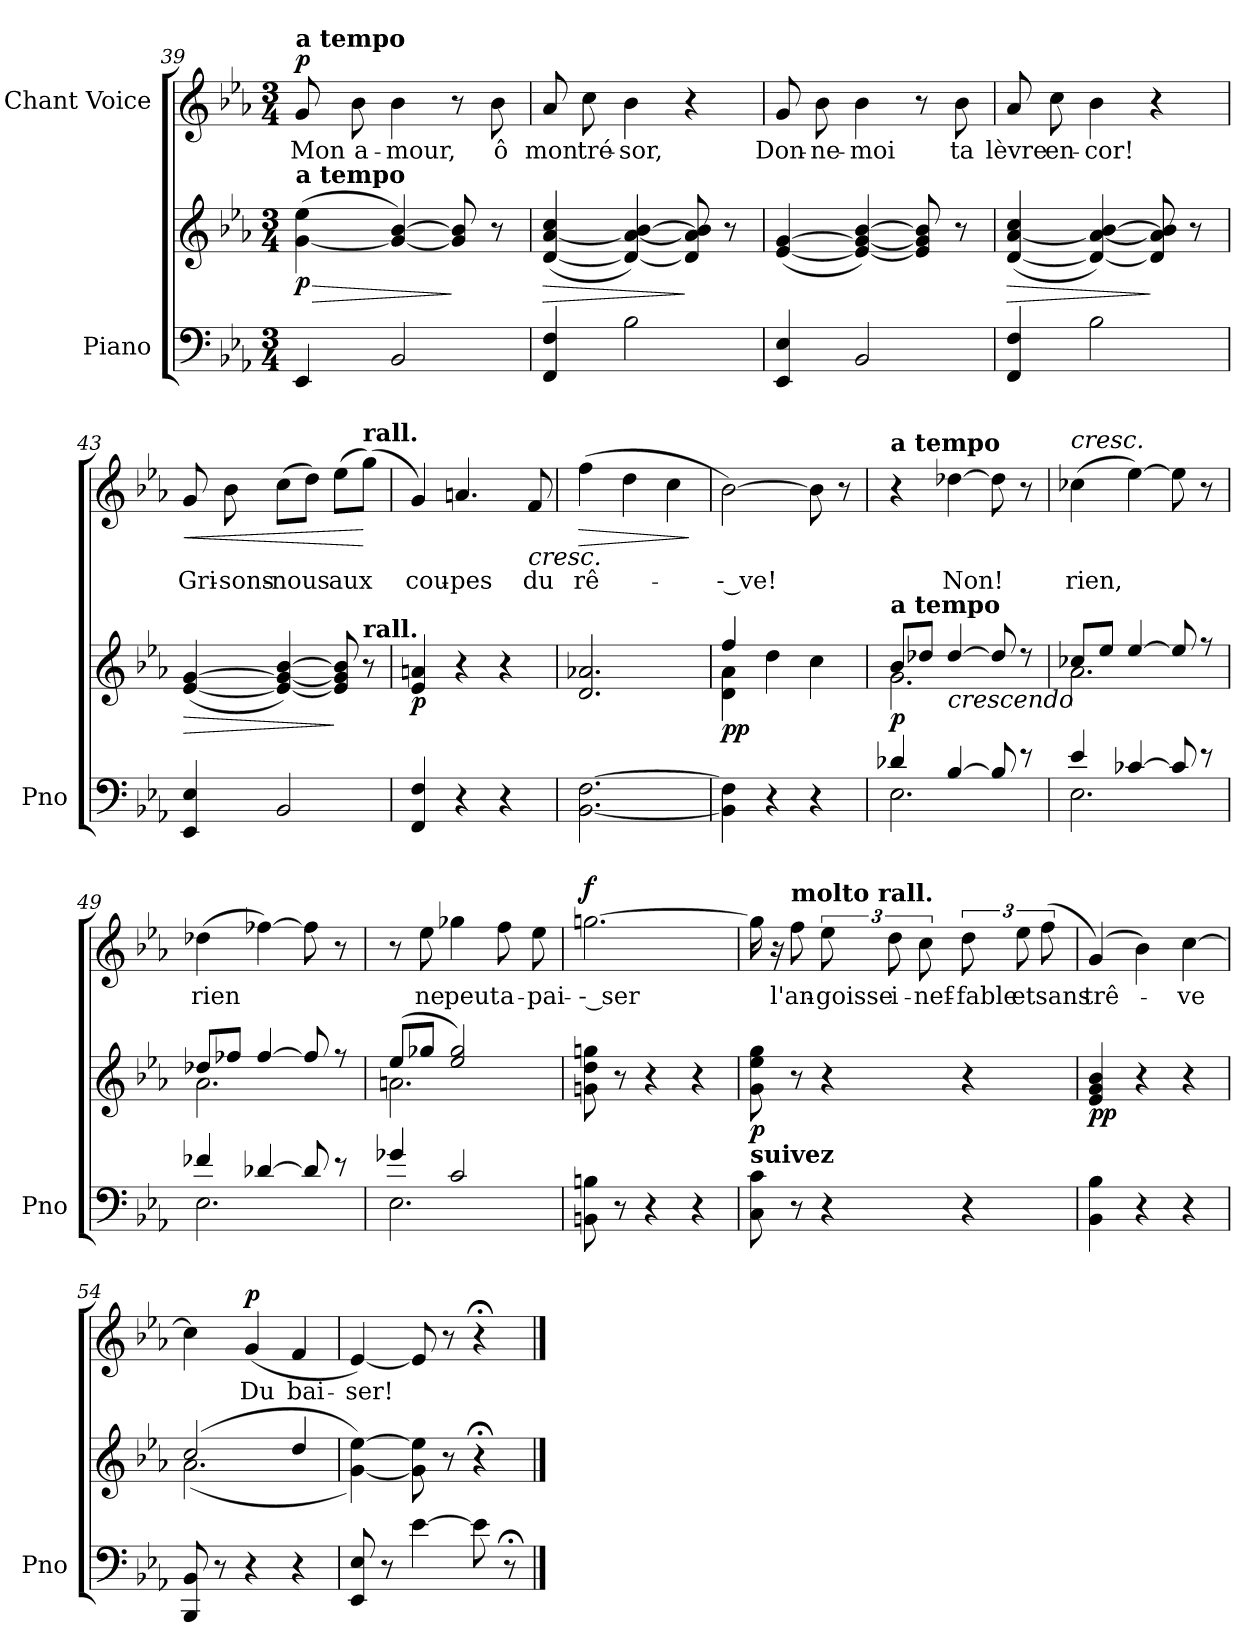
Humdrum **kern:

**kern	**kern	**dynam	**kern	**text	**dynam
*part2	*part2	*part2	*part1	*part1	*part1
*staff3	*staff2	*staff2/3	*staff1	*staff1	*staff1
*I"Piano	*	*	*I"Chant Voice	*	*
*I'Pno	*	*	*	*	*
*clefF4	*clefG2	*	*clefG2	*	*
*k[b-e-a-]	*k[b-e-a-]	*	*k[b-e-a-]	*	*
*M3/4	*M3/4	*	*M3/4	*	*
=39	=39	=39	=39	=39	=39
!	!	!	!LO:TX:a:B:t=a tempo	!	!
!	!LO:TX:a:B:t=a tempo	!	!	!	!
!	!	!LO:HP:b	!	!LO:LY:b	!
!	!	!LO:DY:n=1:b	!	!	!LO:DY:a
4EE-/	([4g\ 4ee-\	> p	8g/	Mon	p
!	!	!	!	!LO:LY:b	!
.	.	.	8b-\	a-	.
!	!	!	!	!LO:LY:b	!
2BB-/	4g/_ [4b-/)	.	4b-\	-mour,	.
.	8g/] 8b-/]	]	8r	.	.
!	!	!	!	!LO:LY:b	!
.	8r	.	8b-\	ô	.
=40	=40	=40	=40	=40	=40
!	!	!LO:HP:b	!	!LO:LY:b	!
4FF/ 4F/	([4d/ [<4a-/ 4cc/	>	8a-/	mon	.
!	!	!	!	!LO:LY:b	!
.	.	.	8cc\	tré-	.
!	!	!	!	!LO:LY:b	!
2B-\	4d/_ 4a-/_ [4b-/)	.	4b-\	-sor,	.
.	8d/] 8a-/] 8b-/]	]	4r	.	.
.	8r	.	.	.	.
=41	=41	=41	=41	=41	=41
!	!	!LO:DY:b	!	!LO:LY:b	!
!	!	!LO:DY:n=1:b	!	!	!LO:DY:a
!	!	!	!	!	!LO:DY:n=1:a
4EE-/ 4E-/	([4e-/ [<4g/	other-dynamics f	8g/	Don-	other-dynamics f
!	!	!	!	!LO:LY:b	!
.	.	.	8b-\	-ne-	.
!	!	!	!	!LO:LY:b	!
2BB-/	4e-/_ 4g/_ [4b-/)	.	4b-\	-moi	.
.	8e-/] 8g/] 8b-/]	.	8r	.	.
!	!	!	!	!LO:LY:b	!
.	8r	.	8b-\	ta	.
!!LO:LB:g=z
=42	=42	=42	=42	=42	=42
!	!	!LO:HP:b	!	!LO:LY:b	!
4FF/ 4F/	([4d/ [<4a-/ 4cc/	>	8a-/	lèvre	.
!	!	!	!	!LO:LY:b	!
.	.	.	8cc\	en-	.
!	!	!	!	!LO:LY:b	!
2B-\	4d/_ 4a-/_ [4b-/)	.	4b-\	-cor!	.
.	8d/] 8a-/] 8b-/]	]	4r	.	.
.	8r	.	.	.	.
=43	=43	=43	=43	=43	=43
!	!	!LO:HP:b	!	!LO:LY:b	!LO:HP:b
4EE-/ 4E-/	([4e-/ [<4g/	>	8g/	Gri-	<
!	!	!	!	!LO:LY:b	!
.	.	.	8b-\	-sons-	.
!	!	!	!	!LO:LY:b	!
2BB-/	4e-/_ 4g/_ [4b-/)	.	(8cc\L	-nous	.
.	.	.	8dd\J)	.	.
!	!	!	!	!LO:LY:b	!
.	8e-/] 8g/] 8b-/]	]	(8ee-\L	aux	.
!	!	!	!LO:TX:a:B:t=rall.	!	!
!	!LO:TX:a:B:t=rall.	!	!	!	!
.	8r	.	(8gg\J)	.	[
=44	=44	=44	=44	=44	=44
!	!	!LO:DY:b	!	!LO:LY:b	!
4FF/ 4F/	4e-/ 4an/	p	4g/)	cou-	.
!	!	!	!	!LO:LY:b	!
4r	4r	.	4.an/	-pes	.
4r	4r	.	.	.	.
!	!	!	!	!LO:LY:b	!LO:HP:b
.	.	.	8f/	du	<
=45	=45	=45	=45	=45	=45
!	!	!	!	!LO:LY:b	!LO:HP:b
[2.BB-\ [2.F\	2.d/ 2.a-X/	.	(4ff\	rê-	>
.	.	.	4dd\	.	[
.	.	.	4cc\	.	.
.	.	.	.	.	]
!!LO:LB:g=z
=46	=46	=46	=46	=46	=46
*	*^	*	*	*	*
!	!	!	!LO:DY:b	!	!LO:LY:b	!
4BB-\] 4F\]	4ff/	4d\ 4a-\	pp	[2b-\)	-- ve!	.
4r	4dd\	2ryy	.	.	.	.
4r	4cc\	.	.	8b-\]	.	.
.	.	.	.	8r	.	.
=47	=47	=47	=47	=47	=47	=47
*^	*	*	*	*	*	*
!	!	!	!	!	!LO:TX:a:B:t=a tempo	!	!
!	!	!LO:TX:a:B:t=a tempo	!	!	!	!	!
!	!	!	!	!LO:DY:b	!	!	!
4d-X/	2.E-\	8b-/L	2.g\	p	4r	.	.
.	.	8dd-X/J	.	.	.	.	.
!	!	!LO:TX:b:i:t=crescendo	!	!	!	!	!
!	!	!	!	!	!	!LO:LY:b	!
[4B-/	.	[4dd-/	.	.	[4dd-X\	Non!	.
8B-/]	.	8dd-/]	.	.	8dd-\]	.	.
8r	.	8r	.	.	8r	.	.
=48	=48	=48	=48	=48	=48	=48	=48
!	!	!	!	!	!LO:TX:a:i:t=cresc.	!	!
!	!	!	!	!	!	!LO:LY:b	!
4e-/	2.E-\	8cc-X/L	2.a-\	.	(4cc-X\	rien,	.
.	.	8ee-/J	.	.	.	.	.
[4c-X/	.	[4ee-/	.	.	[4ee-\)	.	.
8c-/]	.	8ee-/]	.	.	8ee-\]	.	.
8r	.	8r	.	.	8r	.	.
=49	=49	=49	=49	=49	=49	=49	=49
!	!	!	!	!	!	!LO:LY:b	!
4f-X/	2.E-\	8dd-X/L	2.a-\	.	(4dd-X\	rien	.
.	.	8ff-X/J	.	.	.	.	.
[4d-X/	.	[4ff-/	.	.	[4ff-X\)	.	.
8d-/]	.	8ff-/]	.	.	8ff-\]	.	.
8r	.	8r	.	.	8r	.	.
=50	=50	=50	=50	=50	=50	=50	=50
4g-X/	2.E-\	(<8ee-/L	2.an\	.	8r	.	.
!	!	!	!	!	!	!LO:LY:b	!LO:DY:a
!	!	!	!	!	!	!	!LO:DY:n=1:a
.	.	8gg-X/J	.	.	8ee-\	ne	other-dynamics f
!	!	!	!	!	!	!LO:LY:b	!
2c/	.	2ee-/ 2gg-/)	.	.	4gg-X\	peut	.
!	!	!	!	!	!	!LO:LY:b	!
.	.	.	.	.	8ff\	a-	.
!	!	!	!	!	!	!LO:LY:b	!
.	.	.	.	.	8ee-\	-pai-	.
*v	*v	*	*	*	*	*	*
*	*v	*v	*	*	*	*
!!LO:LB:g=z
=51	=51	=51	=51	=51	=51
!	!	!	!	!LO:LY:b	!LO:DY:a
8BBn\ 8Bn\	8gn\ 8dd\ 8ggn\	.	[2.ggn\	-- ser	f
8r	8r	.	.	.	.
4r	4r	.	.	.	.
4r	4r	.	.	.	.
=52	=52	=52	=52	=52	=52
!LO:TX:a:B:t=suivez	!	!	!	!	!
!	!	!LO:DY:b	!	!	!
8C\ 8c\	8g\ 8ee-\ 8gg\	p	16gg\]	.	.
.	.	.	16r	.	.
!	!	!	!LO:TX:a:B:t=molto rall.	!	!
!	!	!	!	!LO:LY:b	!
8r	8r	.	8ff\	l'an-	.
!	!	!	!	!LO:LY:b	!
4r	4r	.	12ee-\	-goisse	.
!	!	!	!	!LO:LY:b	!
.	.	.	12dd\	i-	.
!	!	!	!	!LO:LY:b	!
.	.	.	12cc\	-nef-	.
!	!	!	!	!LO:LY:b	!
4r	4r	.	12dd\	-fable	.
!	!	!	!	!LO:LY:b	!
.	.	.	12ee-\	et	.
!	!	!	!	!LO:LY:b	!
.	.	.	(12ff\	sans	.
=53	=53	=53	=53	=53	=53
!	!	!LO:DY:b	!	!LO:LY:b	!
4BB-\ 4B-\	4e-/ 4g/ 4b-/	pp	(4g/)	trê-	.
4r	4r	.	4b-\)	.	.
!	!	!	!	!LO:LY:b	!
4r	4r	.	[4cc\	-ve	.
=54	=54	=54	=54	=54	=54
*	*^	*	*	*	*
8BBB-/ 8BB-/	(2cc/	(<2.a-\	.	4cc\]	.	.
8r	.	.	.	.	.	.
!	!	!	!	!	!LO:LY:b	!LO:DY:a
4r	.	.	.	(4g/	Du	p
!	!	!	!	!	!LO:LY:b	!
4r	4dd/	.	.	4f/	bai-	.
*	*v	*v	*	*	*	*
=55	=55	=55	=55	=55	=55
!	!	!	!	!LO:LY:b	!
8EE-/ 8E-/	[4g\ [4ee-\))	.	[4e-/)	-ser!	.
8r	.	.	.	.	.
[4e-\	8g\] 8ee-\]	.	8e-/]	.	.
.	8r	.	8r	.	.
8e-\]	4r;<	.	4r;<	.	.
8r;<	.	.	.	.	.
==	==	==	==	==	==
*-	*-	*-	*-	*-	*-
